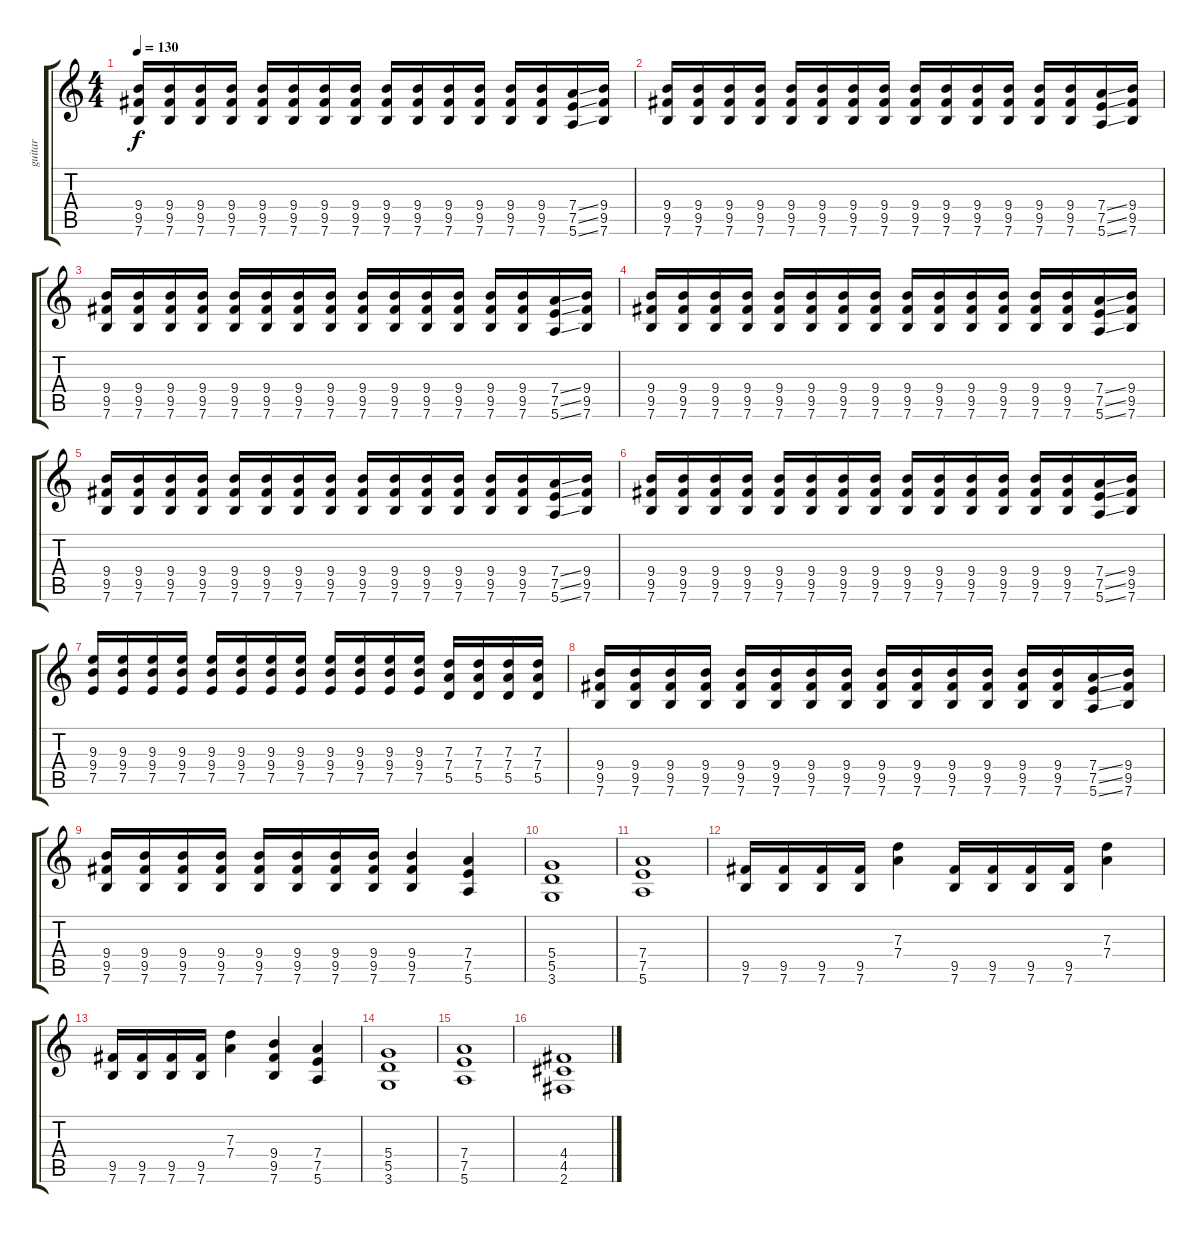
\track ("guitar" "guitar") {instrument distortionguitar}
\staff {score tabs}
\tuning (E4 B3 G3 D3 A2 E2) {hide}
\ts (4 4)
\tempo 130
\clef g2
\ks c
(9.4 9.5 7.6).16{dy f} (9.4 9.5 7.6).16 (9.4 9.5 7.6).16 (9.4 9.5 7.6).16 (9.4 9.5 7.6).16 (9.4 9.5 7.6).16 (9.4 9.5 7.6).16 (9.4 9.5 7.6).16 (9.4 9.5 7.6).16 (9.4 9.5 7.6).16 (9.4 9.5 7.6).16 (9.4 9.5 7.6).16 (9.4 9.5 7.6).16 (9.4 9.5 7.6).16 (7.4{ss} 7.5{ss} 5.6{ss}).16 (9.4 9.5 7.6).16 |
(9.4 9.5 7.6).16 (9.4 9.5 7.6).16 (9.4 9.5 7.6).16 (9.4 9.5 7.6).16 (9.4 9.5 7.6).16 (9.4 9.5 7.6).16 (9.4 9.5 7.6).16 (9.4 9.5 7.6).16 (9.4 9.5 7.6).16 (9.4 9.5 7.6).16 (9.4 9.5 7.6).16 (9.4 9.5 7.6).16 (9.4 9.5 7.6).16 (9.4 9.5 7.6).16 (7.4{ss} 7.5{ss} 5.6{ss}).16 (9.4 9.5 7.6).16 |
(9.4 9.5 7.6).16 (9.4 9.5 7.6).16 (9.4 9.5 7.6).16 (9.4 9.5 7.6).16 (9.4 9.5 7.6).16 (9.4 9.5 7.6).16 (9.4 9.5 7.6).16 (9.4 9.5 7.6).16 (9.4 9.5 7.6).16 (9.4 9.5 7.6).16 (9.4 9.5 7.6).16 (9.4 9.5 7.6).16 (9.4 9.5 7.6).16 (9.4 9.5 7.6).16 (7.4{ss} 7.5{ss} 5.6{ss}).16 (9.4 9.5 7.6).16 |
(9.4 9.5 7.6).16 (9.4 9.5 7.6).16 (9.4 9.5 7.6).16 (9.4 9.5 7.6).16 (9.4 9.5 7.6).16 (9.4 9.5 7.6).16 (9.4 9.5 7.6).16 (9.4 9.5 7.6).16 (9.4 9.5 7.6).16 (9.4 9.5 7.6).16 (9.4 9.5 7.6).16 (9.4 9.5 7.6).16 (9.4 9.5 7.6).16 (9.4 9.5 7.6).16 (7.4{ss} 7.5{ss} 5.6{ss}).16 (9.4 9.5 7.6).16 |
(9.4 9.5 7.6).16 (9.4 9.5 7.6).16 (9.4 9.5 7.6).16 (9.4 9.5 7.6).16 (9.4 9.5 7.6).16 (9.4 9.5 7.6).16 (9.4 9.5 7.6).16 (9.4 9.5 7.6).16 (9.4 9.5 7.6).16 (9.4 9.5 7.6).16 (9.4 9.5 7.6).16 (9.4 9.5 7.6).16 (9.4 9.5 7.6).16 (9.4 9.5 7.6).16 (7.4{ss} 7.5{ss} 5.6{ss}).16 (9.4 9.5 7.6).16 |
(9.4 9.5 7.6).16 (9.4 9.5 7.6).16 (9.4 9.5 7.6).16 (9.4 9.5 7.6).16 (9.4 9.5 7.6).16 (9.4 9.5 7.6).16 (9.4 9.5 7.6).16 (9.4 9.5 7.6).16 (9.4 9.5 7.6).16 (9.4 9.5 7.6).16 (9.4 9.5 7.6).16 (9.4 9.5 7.6).16 (9.4 9.5 7.6).16 (9.4 9.5 7.6).16 (7.4{ss} 7.5{ss} 5.6{ss}).16 (9.4 9.5 7.6).16 |
(9.3 9.4 7.5).16 (9.3 9.4 7.5).16 (9.3 9.4 7.5).16 (9.3 9.4 7.5).16 (9.3 9.4 7.5).16 (9.3 9.4 7.5).16 (9.3 9.4 7.5).16 (9.3 9.4 7.5).16 (9.3 9.4 7.5).16 (9.3 9.4 7.5).16 (9.3 9.4 7.5).16 (9.3 9.4 7.5).16 (7.3 7.4 5.5).16 (7.3 7.4 5.5).16 (7.3 7.4 5.5).16 (7.3 7.4 5.5).16 |
(9.4 9.5 7.6).16 (9.4 9.5 7.6).16 (9.4 9.5 7.6).16 (9.4 9.5 7.6).16 (9.4 9.5 7.6).16 (9.4 9.5 7.6).16 (9.4 9.5 7.6).16 (9.4 9.5 7.6).16 (9.4 9.5 7.6).16 (9.4 9.5 7.6).16 (9.4 9.5 7.6).16 (9.4 9.5 7.6).16 (9.4 9.5 7.6).16 (9.4 9.5 7.6).16 (7.4{ss} 7.5{ss} 5.6{ss}).16 (9.4 9.5 7.6).16 |
(9.4 9.5 7.6).16 (9.4 9.5 7.6).16 (9.4 9.5 7.6).16 (9.4 9.5 7.6).16 (9.4 9.5 7.6).16 (9.4 9.5 7.6).16 (9.4 9.5 7.6).16 (9.4 9.5 7.6).16 (9.4 9.5 7.6).4 (7.4 7.5 5.6).4 |
(5.4 5.5 3.6).1 |
(7.4 7.5 5.6).1 |
(9.5 7.6).16 (9.5 7.6).16 (9.5 7.6).16 (9.5 7.6).16 (7.3 7.4).4 (9.5 7.6).16 (9.5 7.6).16 (9.5 7.6).16 (9.5 7.6).16 (7.3 7.4).4 |
(9.5 7.6).16 (9.5 7.6).16 (9.5 7.6).16 (9.5 7.6).16 (7.3 7.4).4 (9.4 9.5 7.6).4 (7.4 7.5 5.6).4 |
(5.4 5.5 3.6).1 |
(7.4 7.5 5.6).1 |
(4.4 4.5 2.6).1
